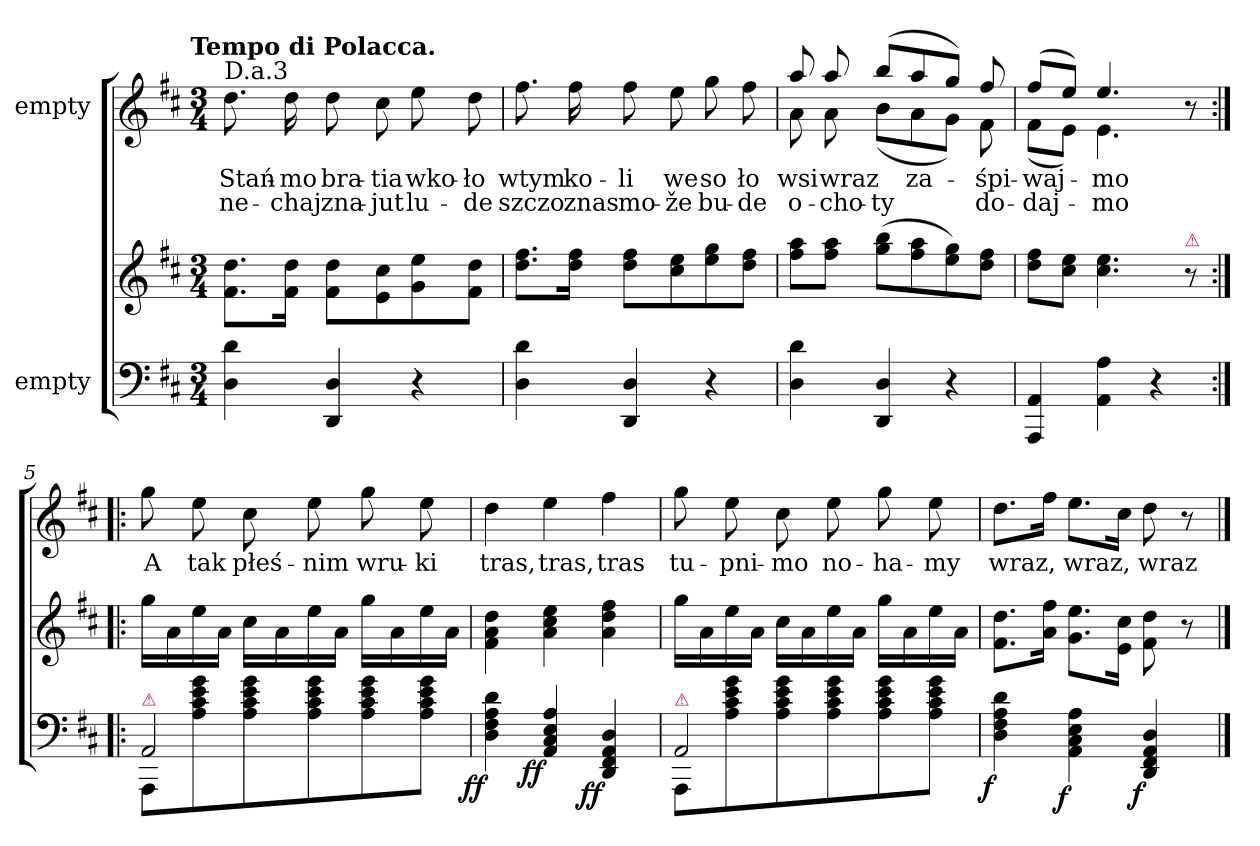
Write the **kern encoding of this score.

**kern	**kern	**dynam	**kern	**text	**text
*part2	*part2	*part2	*part1	*part1	*part1
*staff3	*staff2	*staff2/3	*staff1	*staff1	*staff1
*I"empty	*	*	*I"empty	*	*
*clefF4	*clefG2	*	*clefG2	*	*
*k[f#c#]	*k[f#c#]	*	*k[f#c#]	*	*
*D:	*D:	*	*D:	*	*
!!LO:TX:omd:t=Tempo di Polacca.
*M3/4	*M3/4	*	*M3/4	*	*
=1	=1	=1	=1	=1	=1
!	!	!	!LO:TX:a:t=D.a.3	!	!
!	!	!LO:DY:b=2	!	!	!
4D\ 4d\	8.f#\ 8.dd\L	for&colon;	8.dd\	Stań-	ne-
.	16f#\ 16dd\Jk	.	16dd\	-mo	-chaj
4DD/ 4D/	8f#\ 8dd\L	.	8dd\	bra-	zna-
.	8e\ 8cc#\	.	8cc#\	-tia	-jut
4r	8g\ 8ee\	.	8ee\	wko-	lu-
.	8f#\ 8dd\J	.	8dd\	-ło	-de
=2	=2	=2	=2	=2	=2
4D\ 4d\	8.dd\ 8.ff#\L	.	8.ff#\	wtym	szczo
.	16dd\ 16ff#\Jk	.	16ff#\	ko-	znas
4DD/ 4D/	8dd\ 8ff#\L	.	8ff#\	-li	mo-
.	8cc#\ 8ee\	.	8ee\	we	-že
4r	8ee\ 8gg\	.	8gg\	so	bu-
.	8dd\ 8ff#\J	.	8ff#\	ło	-de
=3	=3	=3	=3	=3	=3
*	*	*	*^	*	*
4D\ 4d\	8ff#\ 8aa\L	.	8aa/	8a\	wsi	o-
.	8ff#\ 8aa\J	.	8aa/	8a\	wraz	-cho-
4DD/ 4D/	(8gg\ 8bb\L	.	(>8bb/L	(>8b\L	.	-ty
.	8ff#\ 8aa\	.	8aa/	8a\	za-	.
4r	8ee\ 8gg\)	.	8gg/J)	8g\J)	.	.
.	8dd\ 8ff#\J	.	8ff#/	8f#\	-śpi-	do-
=4	=4	=4	=4	=4	=4	=4
4AAA/ 4AA/	8dd\ 8ff#\L	.	(<8ff#/L	(>8f#\L	-waj-	-daj-
.	8cc#\ 8ee\J	.	8ee/J)	8e\J)	.	.
4AA\ 4A\	4.cc#\ 4.ee\	.	4.ee/	4.e\	-mo	-mo
4r	.	.	.	.	.	.
!	!LO:TX:a:color=crimson:t=⚠	!	!	!	!	!
.	8r	.	8r	8ryy	.	.
=5:|!|:	=5:|!|:	=5:|!|:	=5:|!|:	=5:|!|:	=5:|!|:	=5:|!|:
*^	*	*	*	*	*	*
!LO:TX:a:color=crimson:t=⚠	!	!	!	!	!	!	!
*	*	*	*	*v	*v	*	*
8AAA/L	2AA/	16gg\LL	.	8gg\	A	.
.	.	16a\	.	.	.	.
8A\ 8c#\ 8e\ 8g\	.	16ee\	.	8ee\	tak	.
.	.	16a\JJ	.	.	.	.
8A\ 8c#\ 8e\ 8g\	.	16cc#\LL	.	8cc#\	płeś-	.
.	.	16a\	.	.	.	.
8A\ 8c#\ 8e\ 8g\	.	16ee\	.	8ee\	-nim	.
.	.	16a\JJ	.	.	.	.
8A\ 8c#\ 8e\ 8g\	4ryy	16gg\LL	.	8gg\	wru-	.
.	.	16a\	.	.	.	.
8A/ 8c#/ 8e/ 8g/J	.	16ee\	.	8ee\	-ki	.
.	.	16a\JJ	.	.	.	.
*v	*v	*	*	*	*	*
=6	=6	=6	=6	=6	=6
!	!	!LO:DY:b=2:rj	!	!	!
!	!	!LO:DY:n=1:rj	!	!	!
4D\ 4F#\ 4A\ 4d\	4f#\ 4a\ 4dd\	f. f.	4dd\	tras,	.
!	!	!LO:DY:n=2:b=2:rj	!	!	!
!	!	!LO:DY:n=3:rj	!	!	!
4AA/ 4C#/ 4E/ 4A/	4a\ 4cc#\ 4ee\	f. f.	4ee\	tras,	.
!	!	!LO:DY:n=4:b=2:rj	!	!	!
!	!	!LO:DY:n=5:rj	!	!	!
4DD/ 4FF#/ 4AA/ 4D/	4a\ 4dd\ 4ff#\	f. f.	4ff#\	tras	.
=7	=7	=7	=7	=7	=7
*^	*	*	*	*	*
!LO:TX:a:color=crimson:t=⚠	!	!	!	!	!	!
8AAA/L	2AA/	16gg\LL	.	8gg\	tu-	.
.	.	16a\	.	.	.	.
8A\ 8c#\ 8e\ 8g\	.	16ee\	.	8ee\	-pni-	.
.	.	16a\JJ	.	.	.	.
8A\ 8c#\ 8e\ 8g\	.	16cc#\LL	.	8cc#\	-mo	.
.	.	16a\	.	.	.	.
8A\ 8c#\ 8e\ 8g\	.	16ee\	.	8ee\	no-	.
.	.	16a\JJ	.	.	.	.
8A\ 8c#\ 8e\ 8g\	4ryy	16gg\LL	.	8gg\	-ha-	.
.	.	16a\	.	.	.	.
8A/ 8c#/ 8e/ 8g/J	.	16ee\	.	8ee\	-my	.
.	.	16a\JJ	.	.	.	.
*v	*v	*	*	*	*	*
=8	=8	=8	=8	=8	=8
!	!	!LO:DY:b=2:rj	!	!	!
4D\ 4F#\ 4A\ 4d\	8.f#\ 8.dd\L	f.	8.dd\L	wraz,	.
.	16a\ 16ff#\Jk	.	16ff#\Jk	.	.
!	!	!LO:DY:b=2:rj	!	!	!
4AA\ 4C#\ 4E\ 4A\	8.g\ 8.ee\L	f.	8.ee\L	wraz,	.
.	16e\ 16cc#\Jk	.	16cc#\Jk	.	.
!	!	!LO:DY:b=2:rj	!	!	!
4DD/ 4FF#/ 4AA/ 4D/	8f#\ 8dd\	f.	8dd\	wraz	.
.	8r	.	8r	.	.
==	==	==	==	==	==
*-	*-	*-	*-	*-	*-
